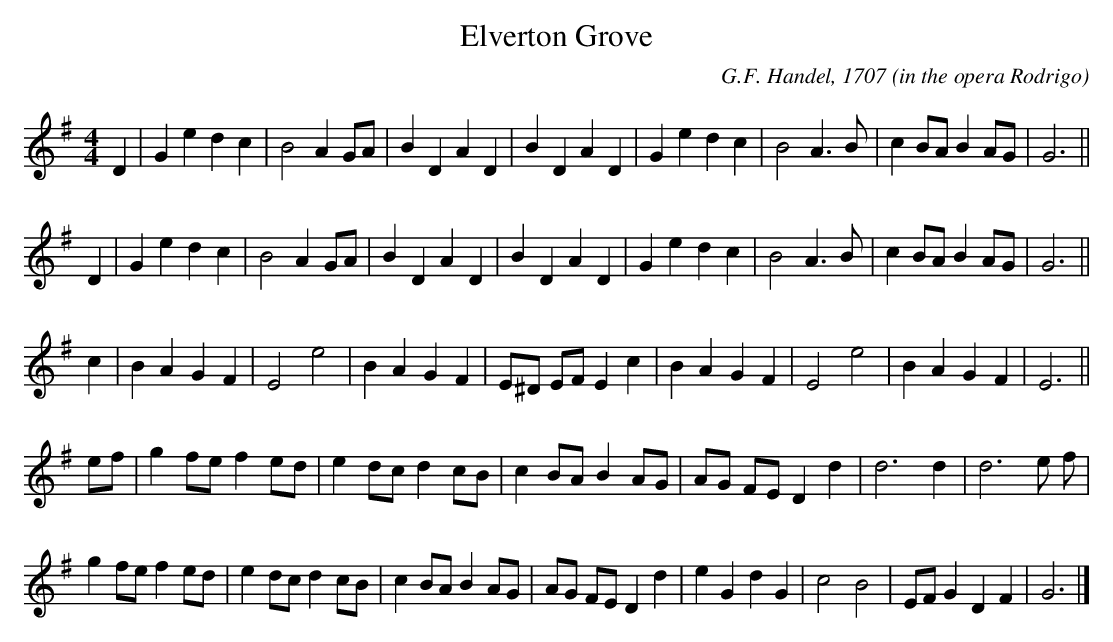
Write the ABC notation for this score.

X:1
T: Elverton Grove
C: G.F. Handel, 1707 (in the opera Rodrigo)
M: 4/4
K: G
M: 4/4
L: 1/16
D4 |\
G4 e4 d4 c4 | B8 A4 G2A2 | B4 D4 A4 D4 | B4 D4 A4 D4 |\
G4 e4 d4 c4 | B8 A6 B2 | c4 B2A2 B4 A2G2 | G12 ||
D4 |\
G4 e4 d4 c4 | B8 A4 G2A2 | B4 D4 A4 D4 | B4 D4 A4 D4 |\
G4 e4 d4 c4 | B8 A6 B2 | c4 B2A2 B4 A2G2 | G12 ||
c4 |\
B4 A4 G4 F4 | E8 e8 | B4 A4 G4 F4 | E2^D2 E2F2 E4 c4 |\
B4 A4 G4 F4 | E8 e8 | B4 A4 G4 F4 | E12 ||
e2f2 |\
g4 f2e2 f4 e2d2 | e4 d2c2 d4 c2B2 | c4 B2A2 B4 A2G2 | A2G2 F2E2 D4 d4 |\
d12 d4 | d12 e2 f2 |
g4 f2e2 f4 e2d2 | e4 d2c2 d4 c2B2 | c4 B2A2 B4 A2G2 | A2G2 F2E2 D4 d4 |\
e4 G4 d4 G4 | c8 B8 | E2F2 G4 D4 F4 | G12 |]
